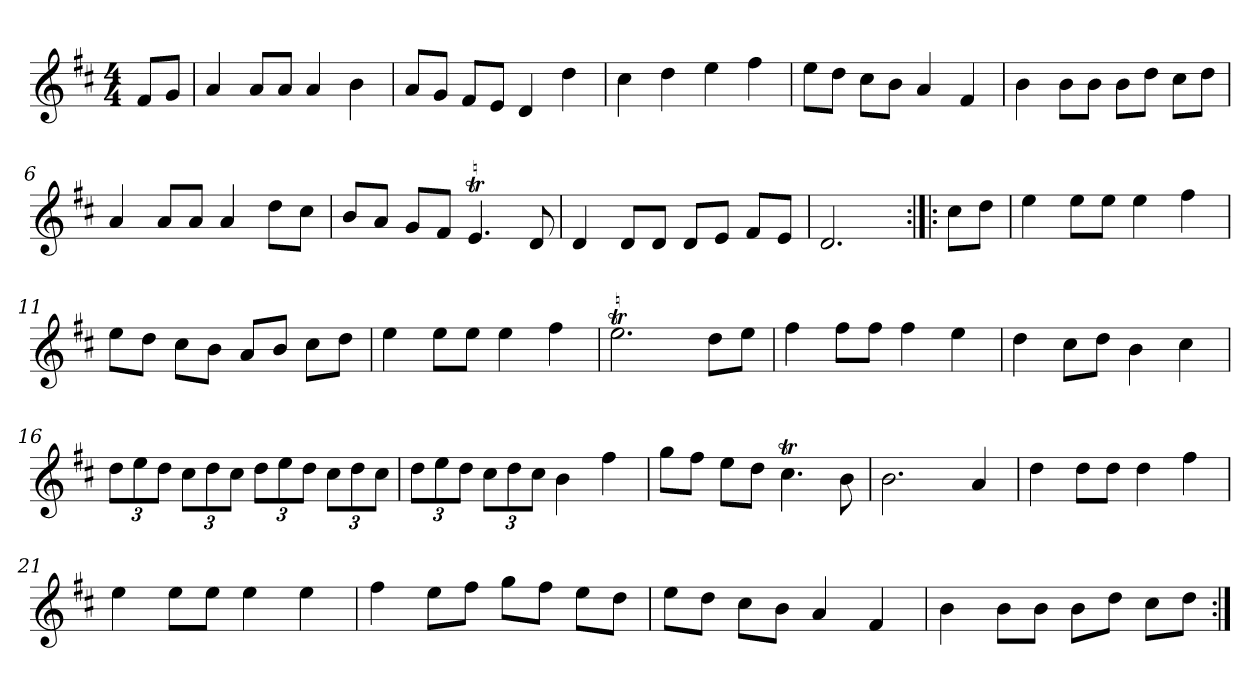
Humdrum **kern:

**kern
*part1
*staff1
*clefG2
*k[f#c#]
*D:
*M4/4
*MM144
=
8f#/L
8g/J
=1
4a
8a/L
8a/J
4a
4b
=2
8a/L
8g/J
8f#/L
8e/J
4d
4dd
=3
4cc#
4dd
4ee
4ff#
=4
8ee\L
8dd\J
8cc#\L
8b\J
4a
4f#
=5
4b
8b\L
8b\J
8b\L
8dd\J
8cc#\L
8dd\J
=6
4a
8a/L
8a/J
4a
8dd\L
8cc#\J
=7
8b/L
8a/J
8g/L
8f#/J
4.et
8d
=8
4d
8d/L
8d/J
8d/L
8e/J
8f#/L
8e/J
=9
2.d
=:|!|:
8cc#\L
8dd\J
=10
4ee
8ee\L
8ee\J
4ee
4ff#
=11
8ee\L
8dd\J
8cc#\L
8b\J
8a/L
8b/J
8cc#\L
8dd\J
=12
4ee
8ee\L
8ee\J
4ee
4ff#
=13
2.eet
8dd\L
8ee\J
=14
4ff#
8ff#\L
8ff#\J
4ff#
4ee
=15
4dd
8cc#\L
8dd\J
4b
4cc#
=16
12dd\L
12ee\
12dd\J
12cc#\L
12dd\
12cc#\J
12dd\L
12ee\
12dd\J
12cc#\L
12dd\
12cc#\J
=17
12dd\L
12ee\
12dd\J
12cc#\L
12dd\
12cc#\J
4b
4ff#
=18
8gg\L
8ff#\J
8ee\L
8dd\J
4.cc#t
8b
=19
2.b
4a
=20
4dd
8dd\L
8dd\J
4dd
4ff#
=21
4ee
8ee\L
8ee\J
4ee
4ee
=22
4ff#
8ee\L
8ff#\J
8gg\L
8ff#\J
8ee\L
8dd\J
=23
8ee\L
8dd\J
8cc#\L
8b\J
4a
4f#
=24
4b
8b\L
8b\J
8b\L
8dd\J
8cc#\L
8dd\J
=:|!
*-
